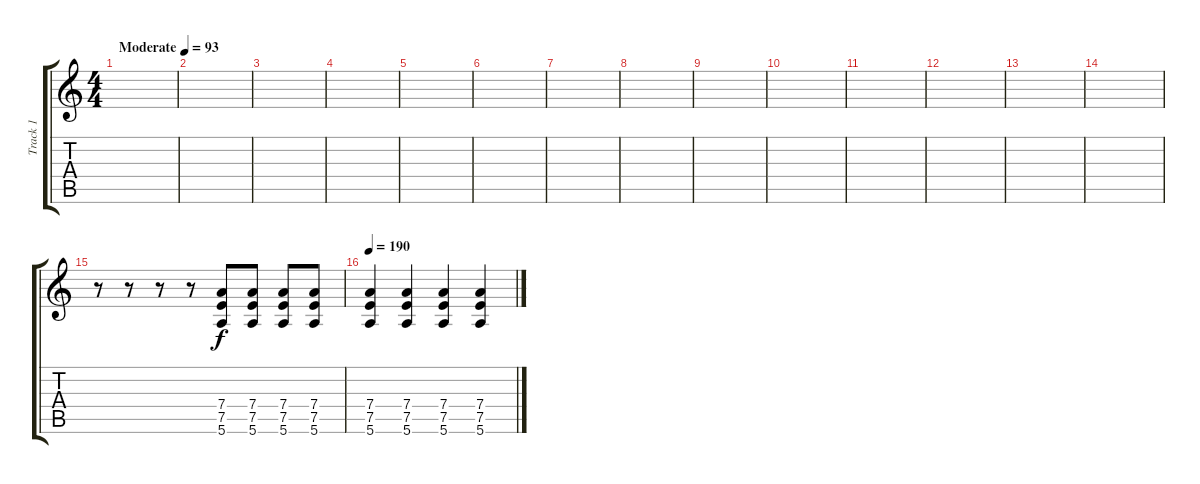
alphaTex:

\track ("Track 1" "Track 1") {instrument distortionguitar}
\staff {score tabs}
\tuning (E4 B3 G3 D3 A2 E2) {hide}
\ts (4 4)
\tempo (93 "Moderate")
\clef g2
\ks c
|
|
|
|
|
|
|
|
|
|
|
|
|
|
r.8 r.8 r.8 r.8 (7.4 7.5 5.6).8 (7.4 7.5 5.6).8 (7.4 7.5 5.6).8 (7.4 7.5 5.6).8 |
\tempo 190
(7.4 7.5 5.6).4 (7.4 7.5 5.6).4 (7.4 7.5 5.6).4 (7.4 7.5 5.6).4
